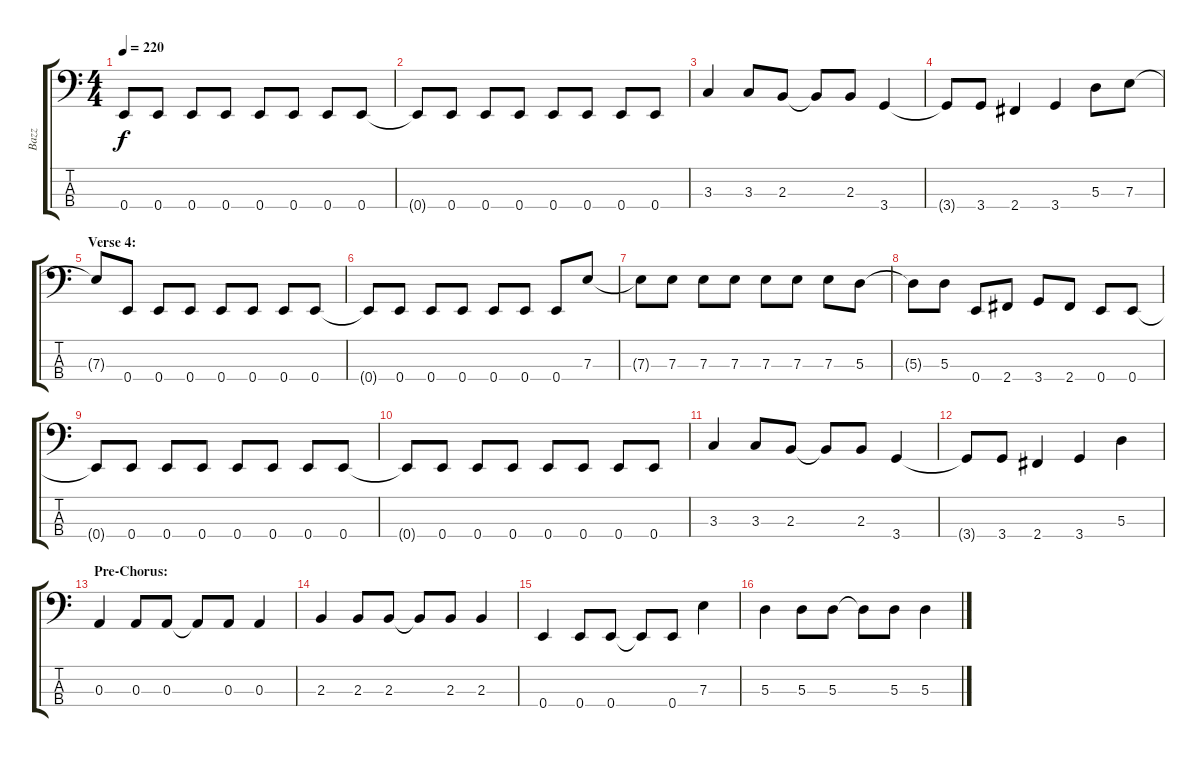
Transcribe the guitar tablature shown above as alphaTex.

\track ("Bazz" "Bazz") {instrument slapbass2}
\staff {score tabs}
\tuning (G2 D2 A1 E1) {hide}
\ts (4 4)
\tempo 220
\clef f4
\ks c
0.4{t}.8{dy f} 0.4.8 0.4.8 0.4.8 0.4.8 0.4.8 0.4.8 0.4.8 |
0.4{t}.8 0.4.8 0.4.8 0.4.8 0.4.8 0.4.8 0.4.8 0.4.8 |
3.3.4 3.3.8 2.3.8 2.3{t}.8 2.3.8 3.4.4 |
3.4{t}.8 3.4.8 2.4.4 3.4.4 5.3.8 7.3.8 |
\section ("" "Verse 4:")
7.3{t}.8 0.4.8 0.4.8 0.4.8 0.4.8 0.4.8 0.4.8 0.4.8 |
0.4{t}.8 0.4.8 0.4.8 0.4.8 0.4.8 0.4.8 0.4.8 7.3.8 |
7.3{t}.8 7.3.8 7.3.8 7.3.8 7.3.8 7.3.8 7.3.8 5.3.8 |
5.3{t}.8 5.3.8 0.4.8 2.4.8 3.4.8 2.4.8 0.4.8 0.4.8 |
0.4{t}.8 0.4.8 0.4.8 0.4.8 0.4.8 0.4.8 0.4.8 0.4.8 |
0.4{t}.8 0.4.8 0.4.8 0.4.8 0.4.8 0.4.8 0.4.8 0.4.8 |
3.3.4 3.3.8 2.3.8 2.3{t}.8 2.3.8 3.4.4 |
3.4{t}.8 3.4.8 2.4.4 3.4.4 5.3.4 |
\section ("" "Pre-Chorus:")
0.3.4 0.3.8 0.3.8 0.3{t}.8 0.3.8 0.3.4 |
2.3.4 2.3.8 2.3.8 2.3{t}.8 2.3.8 2.3.4 |
0.4.4 0.4.8 0.4.8 0.4{t}.8 0.4.8 7.3.4 |
5.3.4 5.3.8 5.3.8 5.3{t}.8 5.3.8 5.3.4
